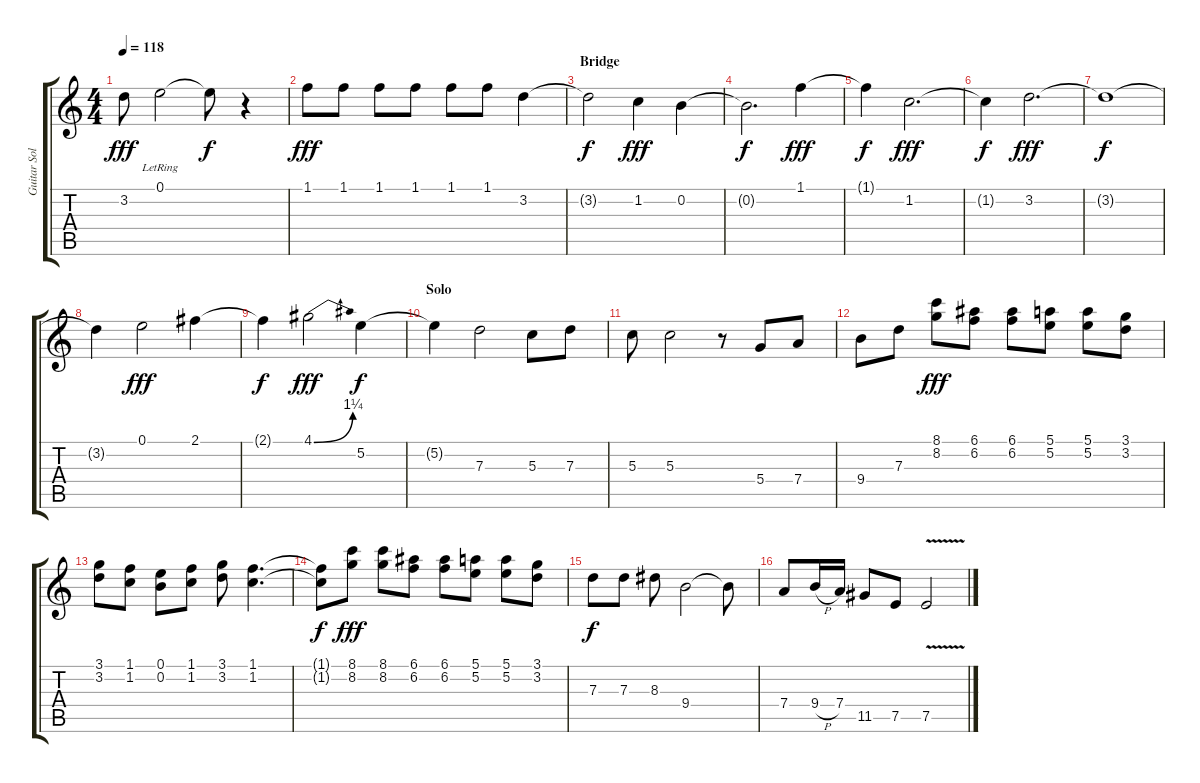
\track ("Guitar Solo " "Guitar Sol") {instrument overdrivenguitar}
\staff {score tabs}
\tuning (E4 B3 G3 D3 A2 E2) {hide}
\ts (4 4)
\tempo 118
\clef g2
\ks c
3.2.8{dy fff} 0.1{lr}.2 0.1{t}.8{dy f} r.4 |
1.1.8{dy fff} 1.1.8 1.1.8 1.1.8 1.1.8 1.1.8 3.2.4 |
\section ("" "Bridge")
3.2{t}.2{dy f} 1.2.4{dy fff} 0.2.4 |
0.2{t}.2{d dy f} 1.1.4{dy fff} |
1.1{t}.4{dy f} 1.2.2{d dy fff} |
1.2{t}.4{dy f} 3.2.2{d dy fff} |
3.2{t}.1{dy f} |
3.2{t}.4 0.1.2{dy fff} 2.1.4 |
2.1{t}.4{dy f} 4.1{be (bend 0 0 60 5)}.2{dy fff} 5.2.4{dy f} |
\section ("" "Solo")
5.2{t}.4 7.3.2 5.3.8 7.3.8 |
5.3.8 5.3.2 r.8 5.4.8 7.4.8 |
9.4.8 7.3.8 (8.1 8.2).8{dy fff} (6.1 6.2).8 (6.1 6.2).8 (5.1 5.2).8 (5.1 5.2).8 (3.1 3.2).8 |
(3.1 3.2).8 (1.1 1.2).8 (0.1 0.2).8 (1.1 1.2).8 (3.1 3.2).8 (1.1 1.2).4{d} |
(1.1{t} 1.2{t}).8{dy f} (8.1 8.2).8{dy fff} (8.1 8.2).8 (6.1 6.2).8 (6.1 6.2).8 (5.1 5.2).8 (5.1 5.2).8 (3.1 3.2).8 |
7.3.8{dy f} 7.3.8 8.3.8 9.4.2 9.4{t}.8 |
7.4.8 9.4{h}.16 7.4.16 11.5.8 7.5.8 7.5{v}.2
